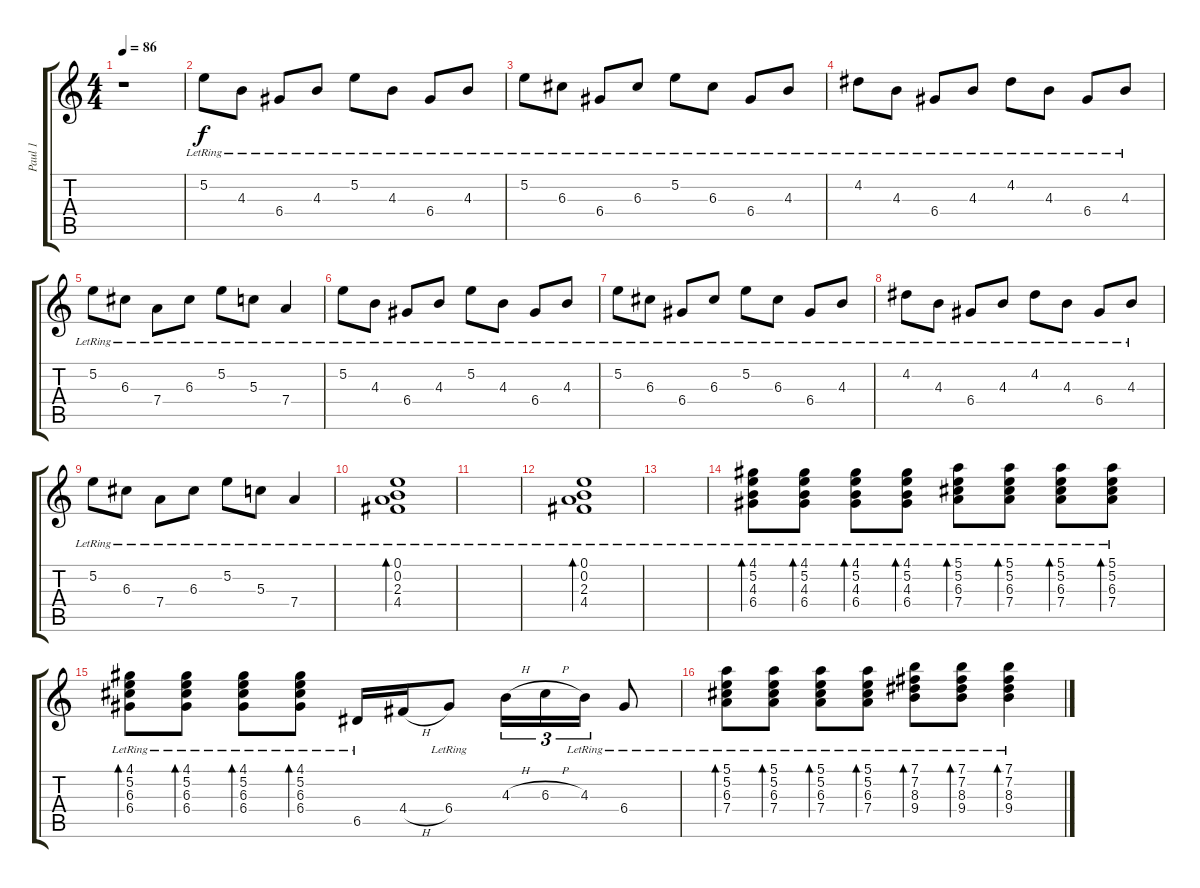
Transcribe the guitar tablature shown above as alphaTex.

\track ("Paul 1" "Paul 1") {instrument acousticguitarsteel}
\staff {score tabs}
\tuning (E4 B3 G3 D3 A2 E2) {hide}
\ts (4 4)
\tempo 86
\clef g2
\ks c
r.1{dy f instrument acousticguitarsteel} |
5.2{lr}.8 4.3{lr}.8 6.4{lr}.8 4.3{lr}.8 5.2{lr}.8 4.3{lr}.8 6.4{lr}.8 4.3{lr}.8 |
5.2{lr}.8 6.3{lr}.8 6.4{lr}.8 6.3{lr}.8 5.2{lr}.8 6.3{lr}.8 6.4{lr}.8 4.3{lr}.8 |
4.2{lr}.8 4.3{lr}.8 6.4{lr}.8 4.3{lr}.8 4.2{lr}.8 4.3{lr}.8 6.4{lr}.8 4.3{lr}.8 |
5.2{lr}.8 6.3{lr}.8 7.4{lr}.8 6.3{lr}.8 5.2{lr}.8 5.3{lr}.8 7.4{lr}.4 |
5.2{lr}.8 4.3{lr}.8 6.4{lr}.8 4.3{lr}.8 5.2{lr}.8 4.3{lr}.8 6.4{lr}.8 4.3{lr}.8 |
5.2{lr}.8 6.3{lr}.8 6.4{lr}.8 6.3{lr}.8 5.2{lr}.8 6.3{lr}.8 6.4{lr}.8 4.3{lr}.8 |
4.2{lr}.8 4.3{lr}.8 6.4{lr}.8 4.3{lr}.8 4.2{lr}.8 4.3{lr}.8 6.4{lr}.8 4.3{lr}.8 |
5.2{lr}.8 6.3{lr}.8 7.4{lr}.8 6.3{lr}.8 5.2{lr}.8 5.3{lr}.8 7.4{lr}.4 |
(0.1{lr} 0.2{lr} 2.3{lr} 4.4{lr}).1{bd 240 instrument electricguitarclean} |
|
(0.1{lr} 0.2{lr} 2.3{lr} 4.4{lr}).1{bd 240} |
|
(4.1{lr} 5.2{lr} 4.3{lr} 6.4{lr}).8{bd 60 instrument acousticguitarsteel} (4.1{lr} 5.2{lr} 4.3{lr} 6.4{lr}).8{bd 60} (4.1{lr} 5.2{lr} 4.3{lr} 6.4{lr}).8{bd 60} (4.1{lr} 5.2{lr} 4.3{lr} 6.4{lr}).8{bd 60} (5.1{lr} 5.2{lr} 6.3{lr} 7.4{lr}).8{bd 60} (5.1{lr} 5.2{lr} 6.3{lr} 7.4{lr}).8{bd 60} (5.1{lr} 5.2{lr} 6.3{lr} 7.4{lr}).8{bd 60} (5.1{lr} 5.2{lr} 6.3{lr} 7.4{lr}).8{bd 60} |
(4.1{lr} 5.2{lr} 6.3{lr} 6.4{lr}).8{bd 60} (4.1{lr} 5.2{lr} 6.3{lr} 6.4{lr}).8{bd 60} (4.1{lr} 5.2{lr} 6.3{lr} 6.4{lr}).8{bd 60} (4.1{lr} 5.2{lr} 6.3{lr} 6.4{lr}).8{bd 60} 6.5{lr}.16 4.4{h}.16 6.4{lr}.8 4.3{h}.16{tu (3 2)} 6.3{h}.16{tu (3 2)} 4.3{lr}.16{tu (3 2)} 6.4{lr}.8 |
(5.1{lr} 5.2{lr} 6.3{lr} 7.4{lr}).8{bd 60} (5.1{lr} 5.2{lr} 6.3{lr} 7.4{lr}).8{bd 60} (5.1{lr} 5.2{lr} 6.3{lr} 7.4{lr}).8{bd 60} (5.1{lr} 5.2{lr} 6.3{lr} 7.4{lr}).8{bd 60} (7.1{lr} 7.2{lr} 8.3{lr} 9.4{lr}).8{bd 60} (7.1{lr} 7.2{lr} 8.3{lr} 9.4{lr}).8{bd 60} (7.1{lr} 7.2{lr} 8.3{lr} 9.4{lr}).4{bd 60}
